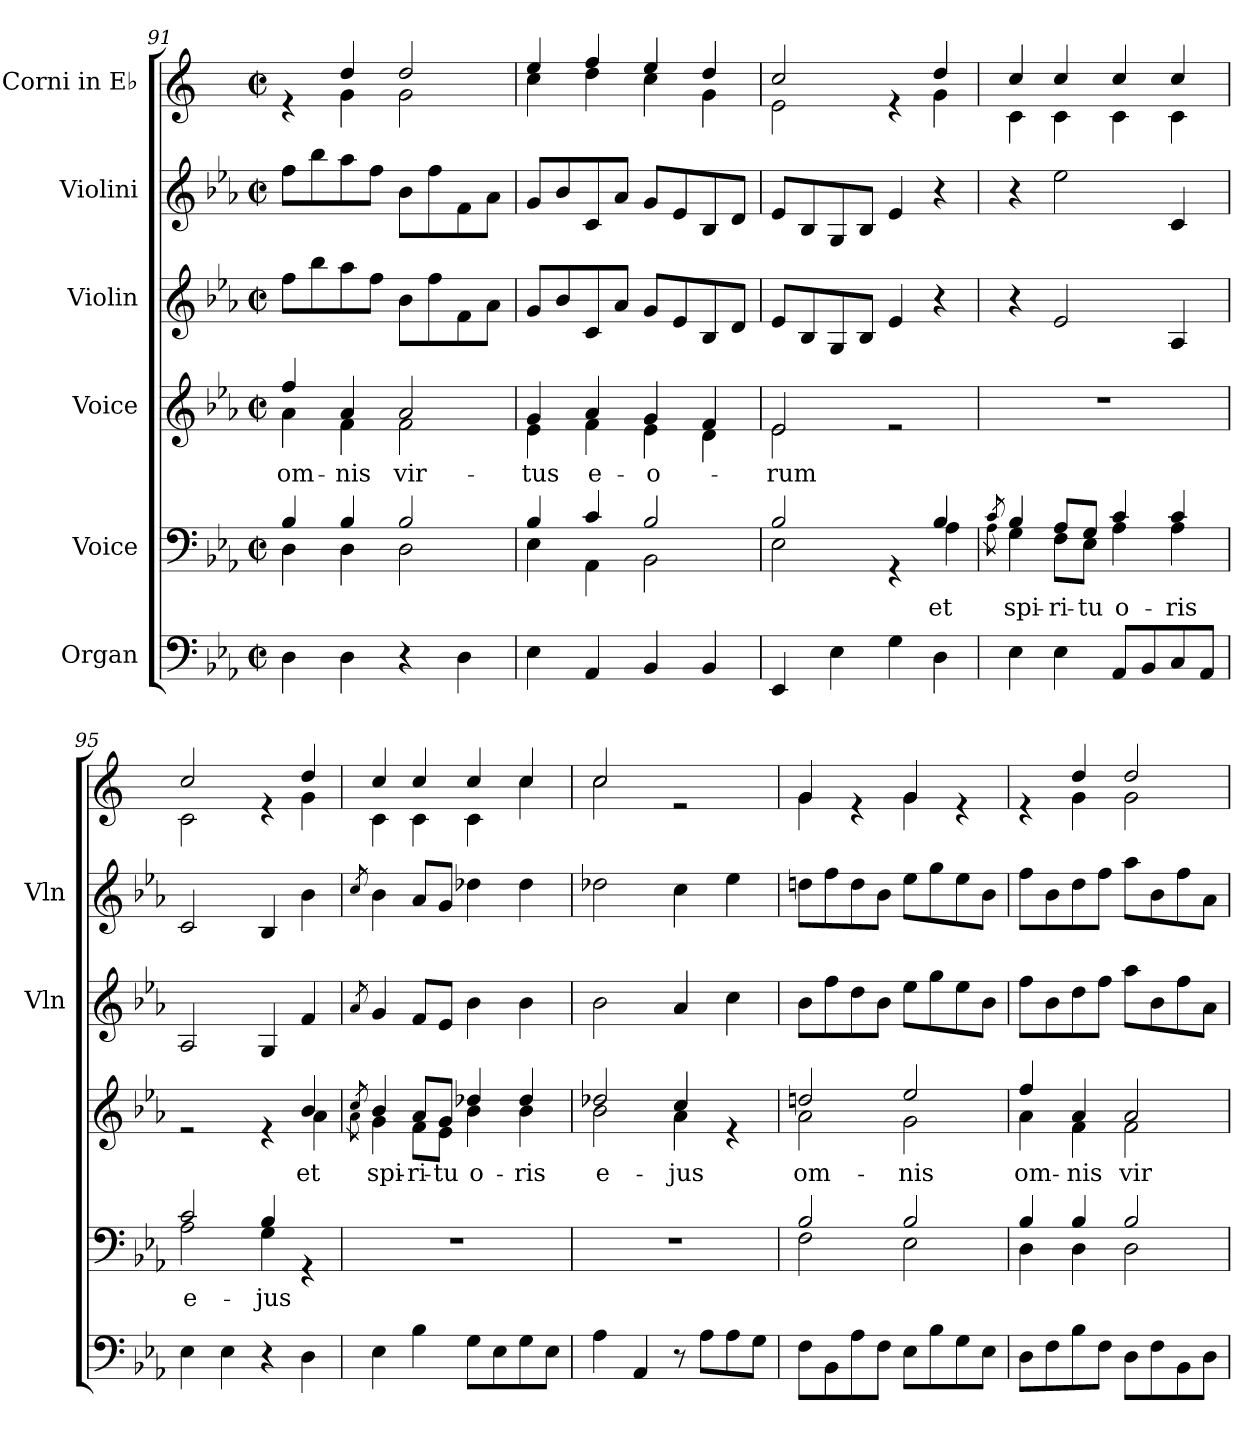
**kern	**kern	**text	**kern	**text	**kern	**kern	**kern
*part6	*part5	*part5	*part4	*part4	*part3	*part2	*part1
*staff6	*staff5	*staff5	*staff4	*staff4	*staff3	*staff2	*staff1
*I"Organ	*I"Voice	*	*I"Voice	*	*I"Violin	*I"Violini	*I"Corni in E♭
*	*	*	*	*	*I'Vln	*I'Vln	*
*clefF4	*clefF4	*	*clefG2	*	*clefG2	*clefG2	*clefG2
*	*	*	*	*	*	*	*ITrd5c9
*k[b-e-a-]	*k[b-e-a-]	*	*k[b-e-a-]	*	*k[b-e-a-]	*k[b-e-a-]	*k[b-e-a-]
*M2/2	*M2/2	*	*M2/2	*	*M2/2	*M2/2	*M2/2
*met(c|)	*met(c|)	*	*met(c|)	*	*met(c|)	*met(c|)	*met(c|)
=91	=91	=91	=91	=91	=91	=91	=91
*	*^	*	*	*	*	*	*
!	!	!	!	!	!LO:LY:b	!	!	!
*	*	*	*	*^	*	*	*	*^
4D\	4B-/	4D\	.	4ff/	4a-\	om-	8ff\L	8ff\L	4re	4ryy
.	.	.	.	.	.	.	8bb-\	8bb-\	.	.
!	!	!	!	!	!	!LO:LY:b	!	!	!	!
4D\	4B-/	4D\	.	4a-/	4f\	-nis	8aa-\	8aa-\	4f/	4B-\
.	.	.	.	.	.	.	8ff\J	8ff\J	.	.
!	!	!	!	!	!	!LO:LY:b	!	!	!	!
4r	2B-/	2D\	.	2a-/	2f\	vir-	8b-\L	8b-\L	2f/	2B-\
.	.	.	.	.	.	.	8ff\	8ff\	.	.
4D\	.	.	.	.	.	.	8f\	8f\	.	.
.	.	.	.	.	.	.	8a-\J	8a-\J	.	.
!!LO:LB:g=z	!!
=92	=92	=92	=92	=92	=92	=92	=92	=92	=92	=92
!	!	!	!	!	!	!LO:LY:b	!	!	!	!
4E-\	4B-/	4E-\	.	4g/	4e-\	-tus	8g/L	8g/L	4g/	4e-\
.	.	.	.	.	.	.	8b-/	8b-/	.	.
!	!	!	!	!	!	!LO:LY:b	!	!	!	!
4AA-/	4c/	4AA-\	.	4a-/	4f\	e-	8c/	8c/	4a-/	4f\
.	.	.	.	.	.	.	8a-/J	8a-/J	.	.
!	!	!	!	!	!	!LO:LY:b	!	!	!	!
4BB-/	2B-/	2BB-\	.	4g/	4e-\	-o-	8g/L	8g/L	4g/	4e-\
.	.	.	.	.	.	.	8e-/	8e-/	.	.
4BB-/	.	.	.	4f/	4d\	.	8B-/	8B-/	4f/	4B-\
.	.	.	.	.	.	.	8d/J	8d/J	.	.
=93	=93	=93	=93	=93	=93	=93	=93	=93	=93	=93
!	!	!	!	!	!	!LO:LY:b	!	!	!	!
4EE-/	2B-/	2E-\	.	2e-/	2e-\	-rum	8e-/L	8e-/L	2e-/	2G\
.	.	.	.	.	.	.	8B-/	8B-/	.	.
4E-\	.	.	.	.	.	.	8G/	8G/	.	.
.	.	.	.	.	.	.	8B-/J	8B-/J	.	.
4G\	4rGG	4ryy	.	2re	2ryy	.	4e-/	4e-/	4re	4ryy
!	!	!	!LO:LY:b	!	!	!	!	!	!	!
4D\	4B-/	4A-\	et	.	.	.	4r	4r	4f/	4B-\
*	*	*	*	*v	*v	*	*	*	*	*
=94	=94	=94	=94	=94	=94	=94	=94	=94	=94
.	8qc/	8qA-\	.	.	.	.	.	.	.
!	!	!	!LO:LY:b	!	!	!	!	!	!
4E-\	4B-/	4G\	spi-	1r	.	4r	4r	4e-/	4E-\
!	!	!	!LO:LY:b	!	!	!	!	!	!
4E-\	8A-/L	8F\L	-ri-	.	.	2e-/	2ee-\	4e-/	4E-\
!	!	!	!LO:LY:b	!	!	!	!	!	!
.	8G/J	8E-\J	-tu	.	.	.	.	.	.
!	!	!	!LO:LY:b	!	!	!	!	!	!
8AA-/L	4c/	4A-\	o-	.	.	.	.	4e-/	4E-\
8BB-/	.	.	.	.	.	.	.	.	.
!	!	!	!LO:LY:b	!	!	!	!	!	!
8C/	4c/	4A-\	-ris	.	.	4A-/	4c/	4e-/	4E-\
8AA-/J	.	.	.	.	.	.	.	.	.
=95	=95	=95	=95	=95	=95	=95	=95	=95	=95
!	!	!	!LO:LY:b	!	!	!	!	!	!
*	*	*	*	*^	*	*	*	*	*
4E-\	2c/	2A-\	e-	2re	2.ryy	.	2A-/	2c/	2e-/	2E-\
4E-\	.	.	.	.	.	.	.	.	.	.
!	!	!	!LO:LY:b	!	!	!	!	!	!	!
4r	4B-/	4G\	-jus	4re	.	.	4G/	4B-/	4re	4ryy
!	!	!	!	!	!	!LO:LY:b	!	!	!	!
4D\	4rGG	4ryy	.	4b-/	4a-\	et	4f/	4b-\	4f/	4B-\
*	*v	*v	*	*	*	*	*	*	*	*
=96	=96	=96	=96	=96	=96	=96	=96	=96	=96
.	.	.	8qcc/	8qa-\	.	8qa-/	8qcc/	.	.
!	!	!	!	!	!LO:LY:b	!	!	!	!
4E-\	1r	.	4b-/	4g\	spi-	4g/	4b-\	4e-/	4E-\
!	!	!	!	!	!LO:LY:b	!	!	!	!
4B-\	.	.	8a-/L	8f\L	-ri-	8f/L	8a-/L	4e-/	4E-\
!	!	!	!	!	!LO:LY:b	!	!	!	!
.	.	.	8g/J	8e-\J	-tu	8e-/J	8g/J	.	.
!	!	!	!	!	!LO:LY:b	!	!	!	!
8G\L	.	.	4dd-X/	4b-\	o-	4b-\	4dd-X\	4e-/	4E-\
8E-\	.	.	.	.	.	.	.	.	.
!	!	!	!	!	!LO:LY:b	!	!	!	!
8G\	.	.	4dd-/	4b-\	-ris	4b-\	4dd-\	4e-/	4e-\
8E-\J	.	.	.	.	.	.	.	.	.
=97	=97	=97	=97	=97	=97	=97	=97	=97	=97
!	!	!	!	!	!LO:LY:b	!	!	!	!
4A-\	1r	.	2dd-X/	2b-\	e-	2b-\	2dd-X\	2e-/	2e-\
4AA-/	.	.	.	.	.	.	.	.	.
!	!	!	!	!	!LO:LY:b	!	!	!	!
8r	.	.	4cc/	4a-\	-jus	4a-/	4cc\	2re	2ryy
8A-\L	.	.	.	.	.	.	.	.	.
8A-\	.	.	4re	4ryy	.	4cc\	4ee-\	.	.
8G\J	.	.	.	.	.	.	.	.	.
!!LO:PB:g=z	!!
=98	=98	=98	=98	=98	=98	=98	=98	=98	=98
*	*^	*	*	*	*	*	*	*	*
!	!	!	!	!	!	!LO:LY:b	!	!	!	!
8F\L	2B-/	2F\	.	2ddn/	2a-\	om-	8b-\L	8ddn\L	4B-/	4B-\
8BB-\	.	.	.	.	.	.	8ff\	8ff\	.	.
8A-\	.	.	.	.	.	.	8dd\	8dd\	4re	4ryy
8F\J	.	.	.	.	.	.	8b-\J	8b-\J	.	.
!	!	!	!	!	!	!LO:LY:b	!	!	!	!
8E-\L	2B-/	2E-\	.	2ee-/	2g\	-nis	8ee-\L	8ee-\L	4B-/	4B-\
8B-\	.	.	.	.	.	.	8gg\	8gg\	.	.
8G\	.	.	.	.	.	.	8ee-\	8ee-\	4re	4ryy
8E-\J	.	.	.	.	.	.	8b-\J	8b-\J	.	.
=99	=99	=99	=99	=99	=99	=99	=99	=99	=99	=99
!	!	!	!	!	!	!LO:LY:b	!	!	!	!
8D\L	4B-/	4D\	.	4ff/	4a-\	om-	8ff\L	8ff\L	4re	4ryy
8F\	.	.	.	.	.	.	8b-\	8b-\	.	.
!	!	!	!	!	!	!LO:LY:b	!	!	!	!
8B-\	4B-/	4D\	.	4a-/	4f\	-nis	8dd\	8dd\	4f/	4B-\
8F\J	.	.	.	.	.	.	8ff\J	8ff\J	.	.
!	!	!	!	!	!	!LO:LY:b	!	!	!	!
8D\L	2B-/	2D\	.	2a-/	2f\	vir-	8aa-\L	8aa-\L	2f/	2B-\
8F\	.	.	.	.	.	.	8b-\	8b-\	.	.
8BB-\	.	.	.	.	.	.	8ff\	8ff\	.	.
8D\J	.	.	.	.	.	.	8a-\J	8a-\J	.	.
*	*v	*v	*	*	*	*	*	*	*v	*v
*	*	*	*v	*v	*	*	*	*
=	=	=	=	=	=	=	=
*-	*-	*-	*-	*-	*-	*-	*-
